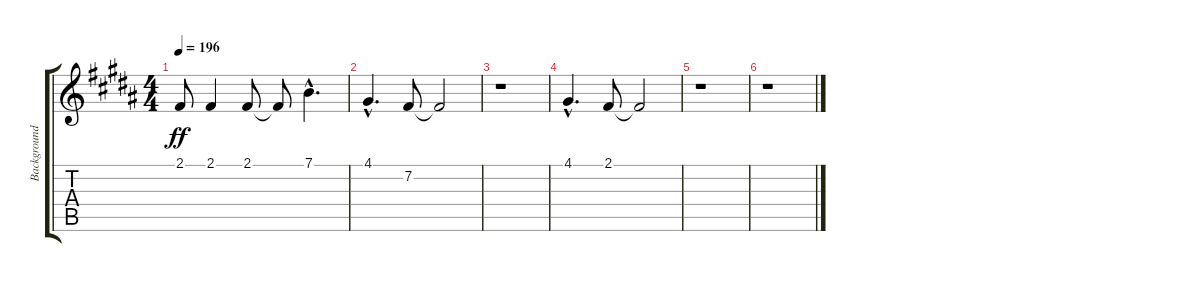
\track ("Background Voice" "Background") {instrument altosax}
\staff {score tabs}
\tuning (E4 B3 G3 D3 A2 E2) {hide}
\ts (4 4)
\tempo 196
\clef g2
\ks b
2.1{t}.8{dy ff} 2.1.4 2.1.8 2.1{t}.8 7.1{hac}.4{d} |
4.1{hac}.4{d} 7.2.8 7.2{t}.2 |
r.1 |
4.1{hac}.4{d} 2.1.8 2.1{t}.2 |
r.1 |
r.1
